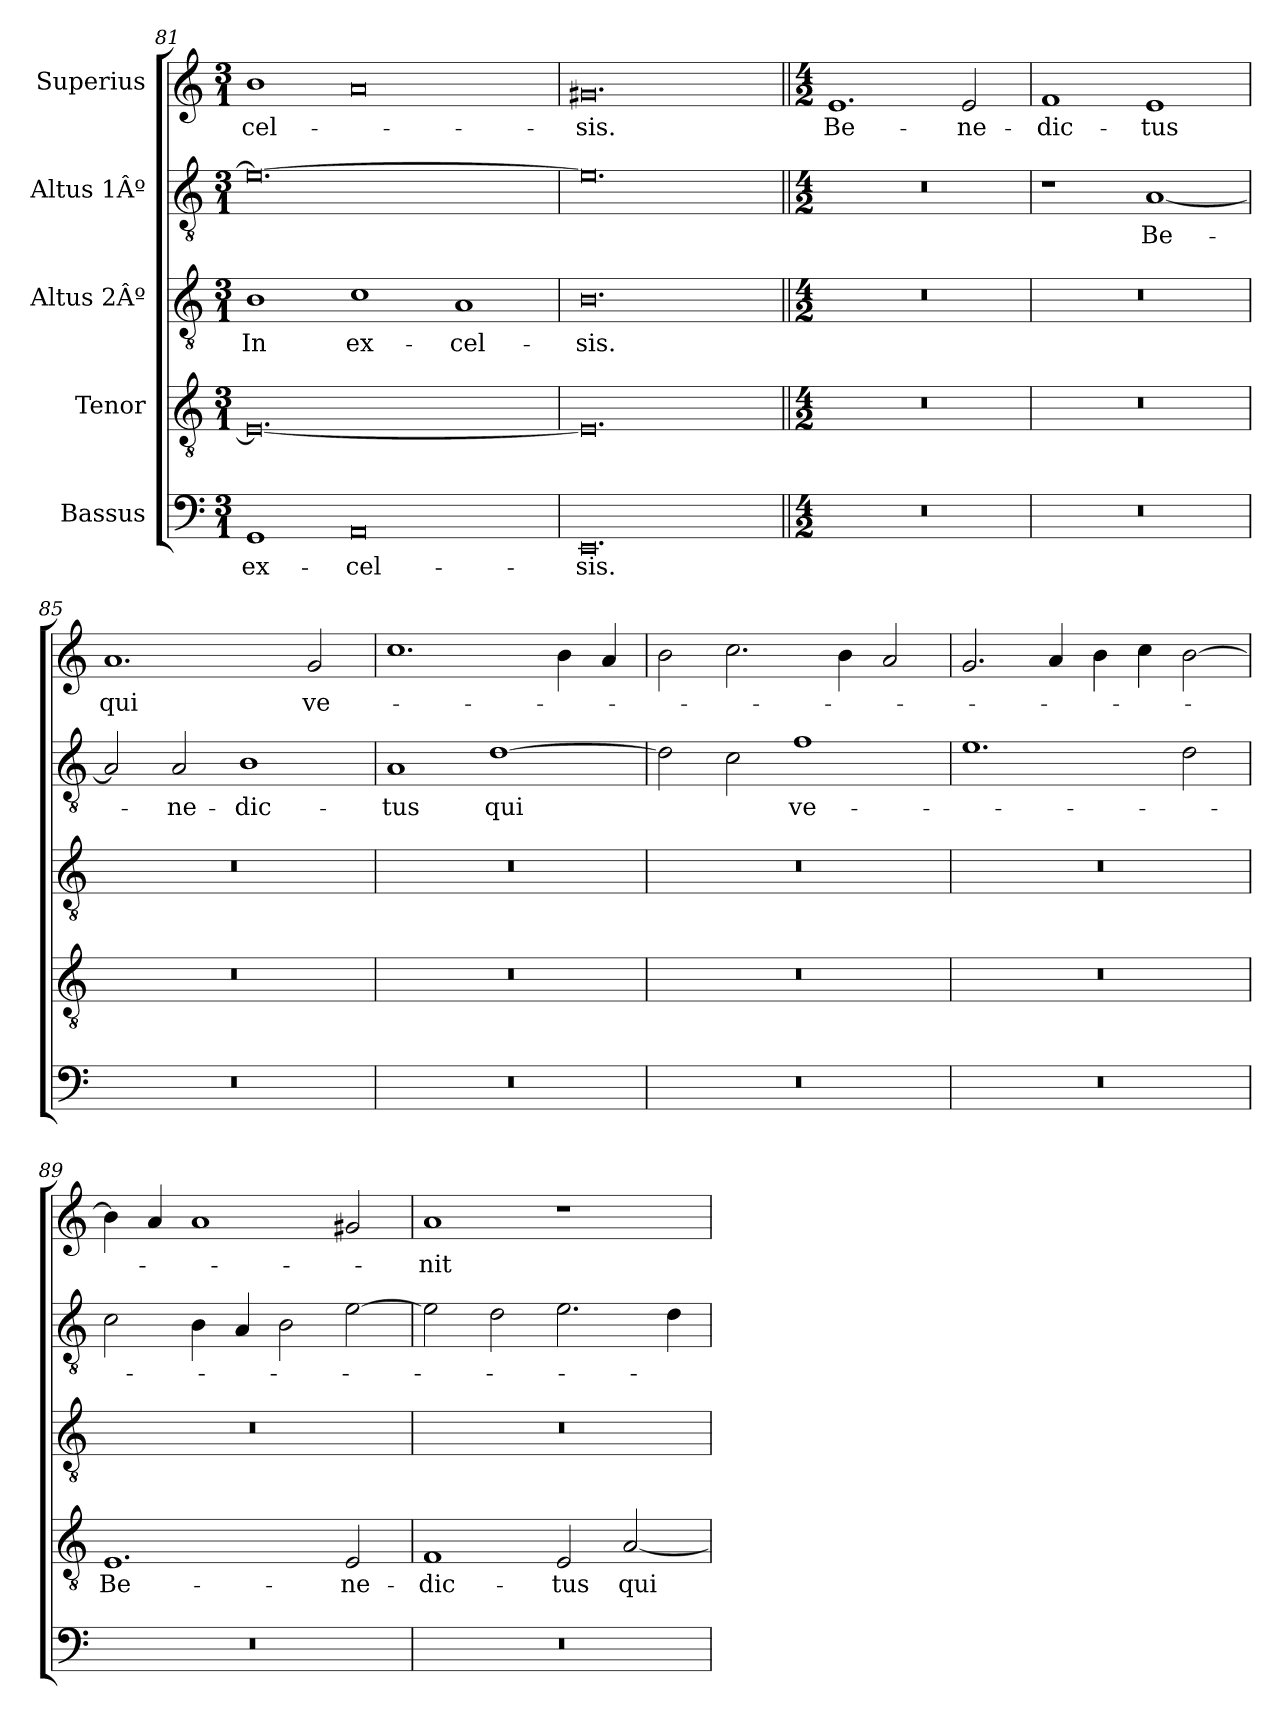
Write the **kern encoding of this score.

**kern	**text	**kern	**text	**kern	**text	**kern	**text	**kern	**text
*part5	*part5	*part4	*part4	*part3	*part3	*part2	*part2	*part1	*part1
*staff5	*staff5	*staff4	*staff4	*staff3	*staff3	*staff2	*staff2	*staff1	*staff1
*I"Bassus	*	*I"Tenor	*	*I"Altus 2Âº	*	*I"Altus 1Âº	*	*I"Superius	*
*clefF4	*	*clefGv2	*	*clefGv2	*	*clefGv2	*	*clefG2	*
*k[]	*	*k[]	*	*k[]	*	*k[]	*	*k[]	*
*M3/1	*	*M3/1	*	*M3/1	*	*M3/1	*	*M3/1	*
=81	=81	=81	=81	=81	=81	=81	=81	=81	=81
1GG/	ex-	0.E/_	.	1B\	In	0.e\_	.	1b\	-cel-
0AA/	-cel-	.	.	1c\	ex-	.	.	0a/	.
.	.	.	.	1A/	-cel-	.	.	.	.
=82	=82	=82	=82	=82	=82	=82	=82	=82	=82
0.EE/	-sis.	0.E/]	.	0.B\	-sis.	0.e\]	.	0.g#X/	-sis.
=83||	=83||	=83||	=83||	=83||	=83||	=83||	=83||	=83||	=83||
*M4/2	*	*M4/2	*	*M4/2	*	*M4/2	*	*M4/2	*
0r	.	0r	.	0r	.	0r	.	1.e/	Be-
.	.	.	.	.	.	.	.	2e/	-ne-
=84	=84	=84	=84	=84	=84	=84	=84	=84	=84
0r	.	0r	.	0r	.	1r	.	1f/	-dic-
.	.	.	.	.	.	[1A/	Be-	1e/	-tus
=85	=85	=85	=85	=85	=85	=85	=85	=85	=85
0r	.	0r	.	0r	.	2A/]	.	1.a/	qui
.	.	.	.	.	.	2A/	-ne-	.	.
.	.	.	.	.	.	1B\	-dic-	.	.
.	.	.	.	.	.	.	.	2g/	ve-
=86	=86	=86	=86	=86	=86	=86	=86	=86	=86
0r	.	0r	.	0r	.	1A/	-tus	1.cc\	.
.	.	.	.	.	.	[1d\	qui	.	.
.	.	.	.	.	.	.	.	4b\	.
.	.	.	.	.	.	.	.	4a/	.
=87	=87	=87	=87	=87	=87	=87	=87	=87	=87
0r	.	0r	.	0r	.	2d\]	.	2b\	.
.	.	.	.	.	.	2c\	.	2.cc\	.
.	.	.	.	.	.	1f\	ve-	.	.
.	.	.	.	.	.	.	.	4b\	.
.	.	.	.	.	.	.	.	2a/	.
=88	=88	=88	=88	=88	=88	=88	=88	=88	=88
0r	.	0r	.	0r	.	1.e\	.	2.g/	.
.	.	.	.	.	.	.	.	4a/	.
.	.	.	.	.	.	.	.	4b\	.
.	.	.	.	.	.	.	.	4cc\	.
.	.	.	.	.	.	2d\	.	[2b\	.
=89	=89	=89	=89	=89	=89	=89	=89	=89	=89
0r	.	1.E/	Be-	0r	.	2c\	.	4b\]	.
.	.	.	.	.	.	.	.	4a/	.
.	.	.	.	.	.	4B\	.	1a/	.
.	.	.	.	.	.	4A/	.	.	.
.	.	.	.	.	.	2B\	.	.	.
.	.	2E/	-ne-	.	.	[2e\	.	2g#X/	.
=90	=90	=90	=90	=90	=90	=90	=90	=90	=90
0r	.	1F/	-dic-	0r	.	2e\]	.	1a/	-nit
.	.	.	.	.	.	2d\	.	.	.
.	.	2E/	-tus	.	.	2.e\	.	1r	.
.	.	[2A/	qui	.	.	.	.	.	.
.	.	.	.	.	.	4d\	.	.	.
=	=	=	=	=	=	=	=	=	=
*-	*-	*-	*-	*-	*-	*-	*-	*-	*-
